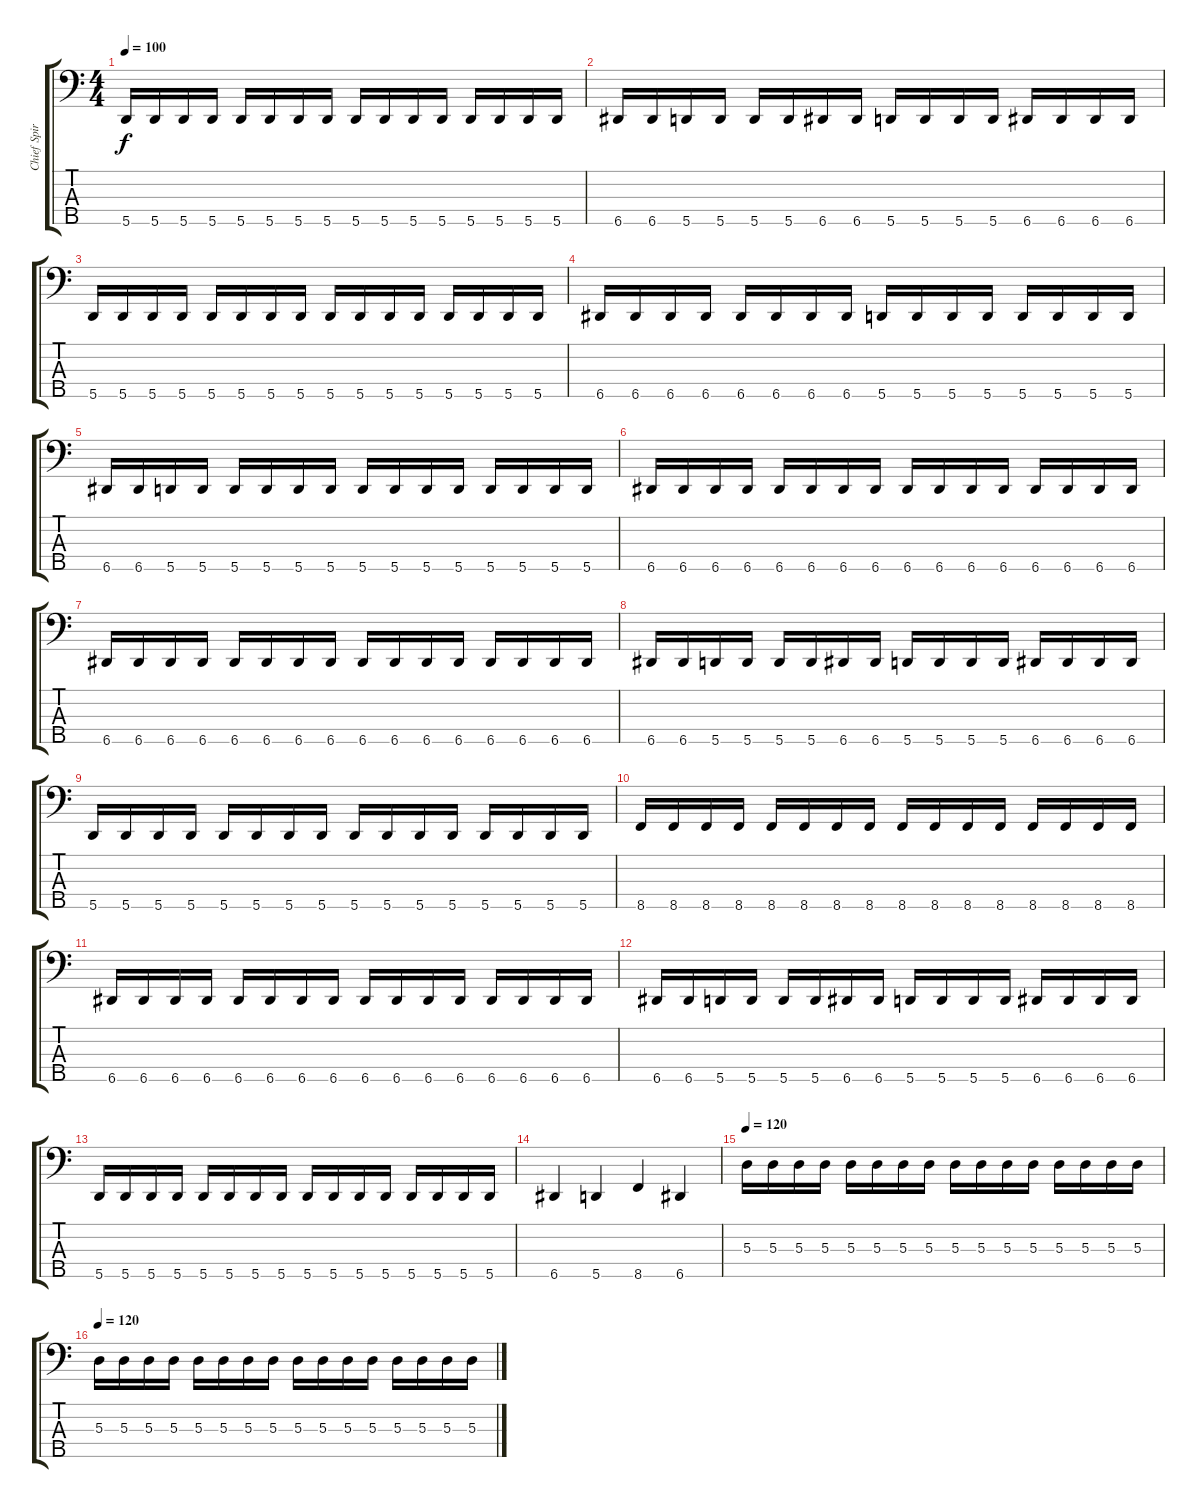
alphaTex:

\track ("Chief Spires" "Chief Spir") {instrument electricbasspick}
\staff {score tabs}
\tuning (G2 D2 A1 E1 A0) {hide}
\ts (4 4)
\tempo 100
\clef f4
\ks c
5.5.16{dy f} 5.5.16 5.5.16 5.5.16 5.5.16 5.5.16 5.5.16 5.5.16 5.5.16 5.5.16 5.5.16 5.5.16 5.5.16 5.5.16 5.5.16 5.5.16 |
6.5.16 6.5.16 5.5.16 5.5.16 5.5.16 5.5.16 6.5.16 6.5.16 5.5.16 5.5.16 5.5.16 5.5.16 6.5.16 6.5.16 6.5.16 6.5.16 |
5.5.16 5.5.16 5.5.16 5.5.16 5.5.16 5.5.16 5.5.16 5.5.16 5.5.16 5.5.16 5.5.16 5.5.16 5.5.16 5.5.16 5.5.16 5.5.16 |
6.5.16 6.5.16 6.5.16 6.5.16 6.5.16 6.5.16 6.5.16 6.5.16 5.5.16 5.5.16 5.5.16 5.5.16 5.5.16 5.5.16 5.5.16 5.5.16 |
6.5.16 6.5.16 5.5.16 5.5.16 5.5.16 5.5.16 5.5.16 5.5.16 5.5.16 5.5.16 5.5.16 5.5.16 5.5.16 5.5.16 5.5.16 5.5.16 |
6.5.16 6.5.16 6.5.16 6.5.16 6.5.16 6.5.16 6.5.16 6.5.16 6.5.16 6.5.16 6.5.16 6.5.16 6.5.16 6.5.16 6.5.16 6.5.16 |
6.5.16 6.5.16 6.5.16 6.5.16 6.5.16 6.5.16 6.5.16 6.5.16 6.5.16 6.5.16 6.5.16 6.5.16 6.5.16 6.5.16 6.5.16 6.5.16 |
6.5.16 6.5.16 5.5.16 5.5.16 5.5.16 5.5.16 6.5.16 6.5.16 5.5.16 5.5.16 5.5.16 5.5.16 6.5.16 6.5.16 6.5.16 6.5.16 |
5.5.16 5.5.16 5.5.16 5.5.16 5.5.16 5.5.16 5.5.16 5.5.16 5.5.16 5.5.16 5.5.16 5.5.16 5.5.16 5.5.16 5.5.16 5.5.16 |
8.5.16 8.5.16 8.5.16 8.5.16 8.5.16 8.5.16 8.5.16 8.5.16 8.5.16 8.5.16 8.5.16 8.5.16 8.5.16 8.5.16 8.5.16 8.5.16 |
6.5.16 6.5.16 6.5.16 6.5.16 6.5.16 6.5.16 6.5.16 6.5.16 6.5.16 6.5.16 6.5.16 6.5.16 6.5.16 6.5.16 6.5.16 6.5.16 |
6.5.16 6.5.16 5.5.16 5.5.16 5.5.16 5.5.16 6.5.16 6.5.16 5.5.16 5.5.16 5.5.16 5.5.16 6.5.16 6.5.16 6.5.16 6.5.16 |
5.5.16 5.5.16 5.5.16 5.5.16 5.5.16 5.5.16 5.5.16 5.5.16 5.5.16 5.5.16 5.5.16 5.5.16 5.5.16 5.5.16 5.5.16 5.5.16 |
6.5.4 5.5.4 8.5.4 6.5.4 |
\tempo 120
5.3.16 5.3.16 5.3.16 5.3.16 5.3.16 5.3.16 5.3.16 5.3.16 5.3.16 5.3.16 5.3.16 5.3.16 5.3.16 5.3.16 5.3.16 5.3.16 |
\tempo 120
5.3.16 5.3.16 5.3.16 5.3.16 5.3.16 5.3.16 5.3.16 5.3.16 5.3.16 5.3.16 5.3.16 5.3.16 5.3.16 5.3.16 5.3.16 5.3.16
